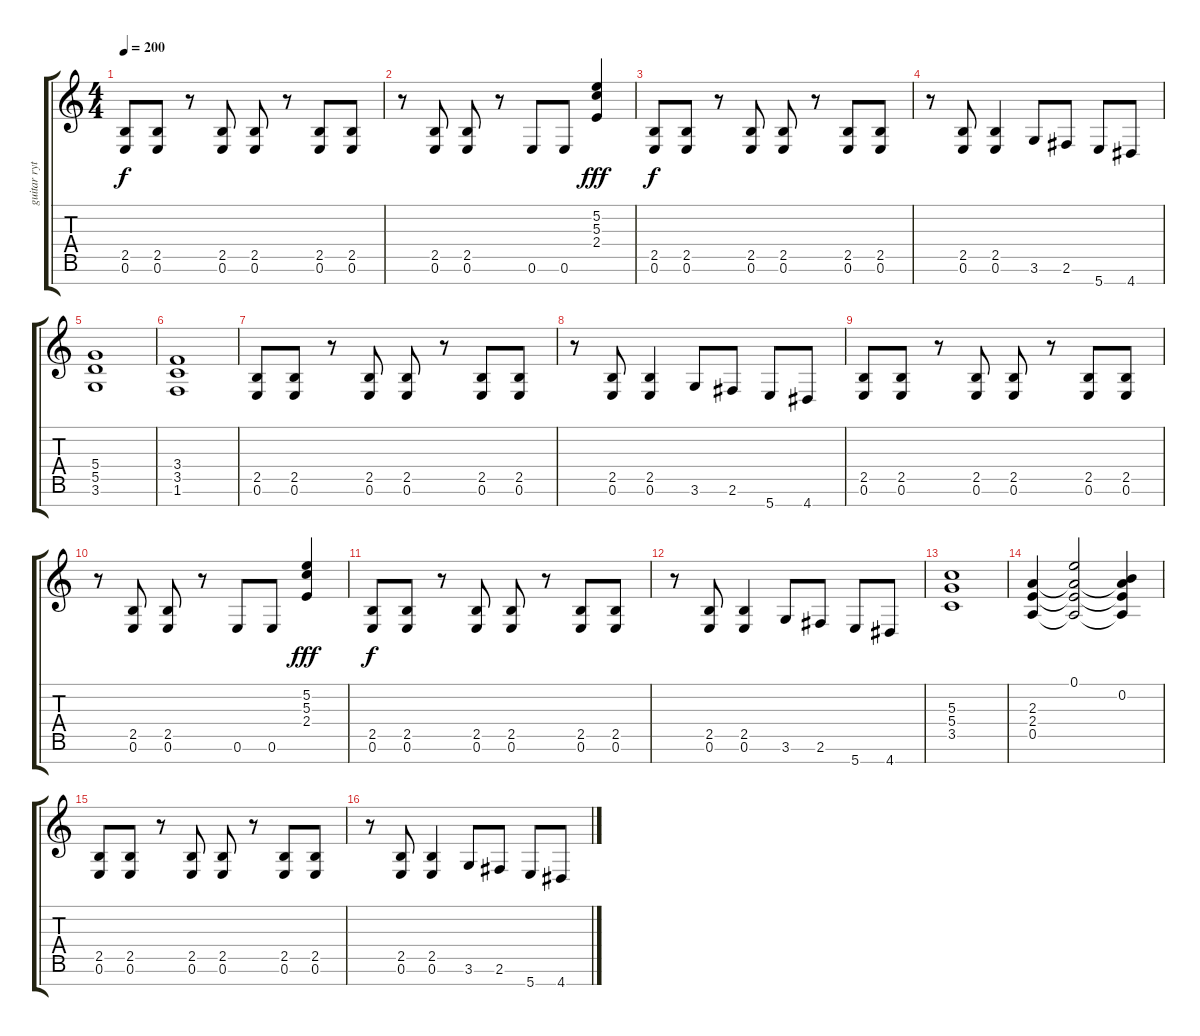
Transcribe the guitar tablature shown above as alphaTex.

\track ("guitar rythm 1" "guitar ryt") {instrument distortionguitar}
\staff {score tabs}
\tuning (E4 B3 G3 D3 A2 E2 B1) {hide}
\ts (4 4)
\tempo 200
\clef g2
\ks c
(2.5 0.6).8{dy f} (2.5 0.6).8 r.8 (2.5 0.6).8 (2.5 0.6).8 r.8 (2.5 0.6).8 (2.5 0.6).8 |
r.8 (2.5 0.6).8 (2.5 0.6).8 r.8 0.6.8 0.6.8 (5.2 5.3 2.4).4{dy fff} |
(2.5 0.6).8{dy f} (2.5 0.6).8 r.8 (2.5 0.6).8 (2.5 0.6).8 r.8 (2.5 0.6).8 (2.5 0.6).8 |
r.8 (2.5 0.6).8 (2.5 0.6).4 3.6.8 2.6.8 5.7.8 4.7.8 |
(5.4 5.5 3.6).1 |
(3.4 3.5 1.6).1 |
(2.5 0.6).8 (2.5 0.6).8 r.8 (2.5 0.6).8 (2.5 0.6).8 r.8 (2.5 0.6).8 (2.5 0.6).8 |
r.8 (2.5 0.6).8 (2.5 0.6).4 3.6.8 2.6.8 5.7.8 4.7.8 |
(2.5 0.6).8 (2.5 0.6).8 r.8 (2.5 0.6).8 (2.5 0.6).8 r.8 (2.5 0.6).8 (2.5 0.6).8 |
r.8 (2.5 0.6).8 (2.5 0.6).8 r.8 0.6.8 0.6.8 (5.2 5.3 2.4).4{dy fff} |
(2.5 0.6).8{dy f} (2.5 0.6).8 r.8 (2.5 0.6).8 (2.5 0.6).8 r.8 (2.5 0.6).8 (2.5 0.6).8 |
r.8 (2.5 0.6).8 (2.5 0.6).4 3.6.8 2.6.8 5.7.8 4.7.8 |
(5.3 5.4 3.5).1 |
(2.3 2.4 0.5).4 (0.1 2.3{t} 2.4{t} 0.5{t}).2 (0.2 2.3{t} 2.4{t} 0.5{t}).4 |
(2.5 0.6).8 (2.5 0.6).8 r.8 (2.5 0.6).8 (2.5 0.6).8 r.8 (2.5 0.6).8 (2.5 0.6).8 |
r.8 (2.5 0.6).8 (2.5 0.6).4 3.6.8 2.6.8 5.7.8 4.7.8
